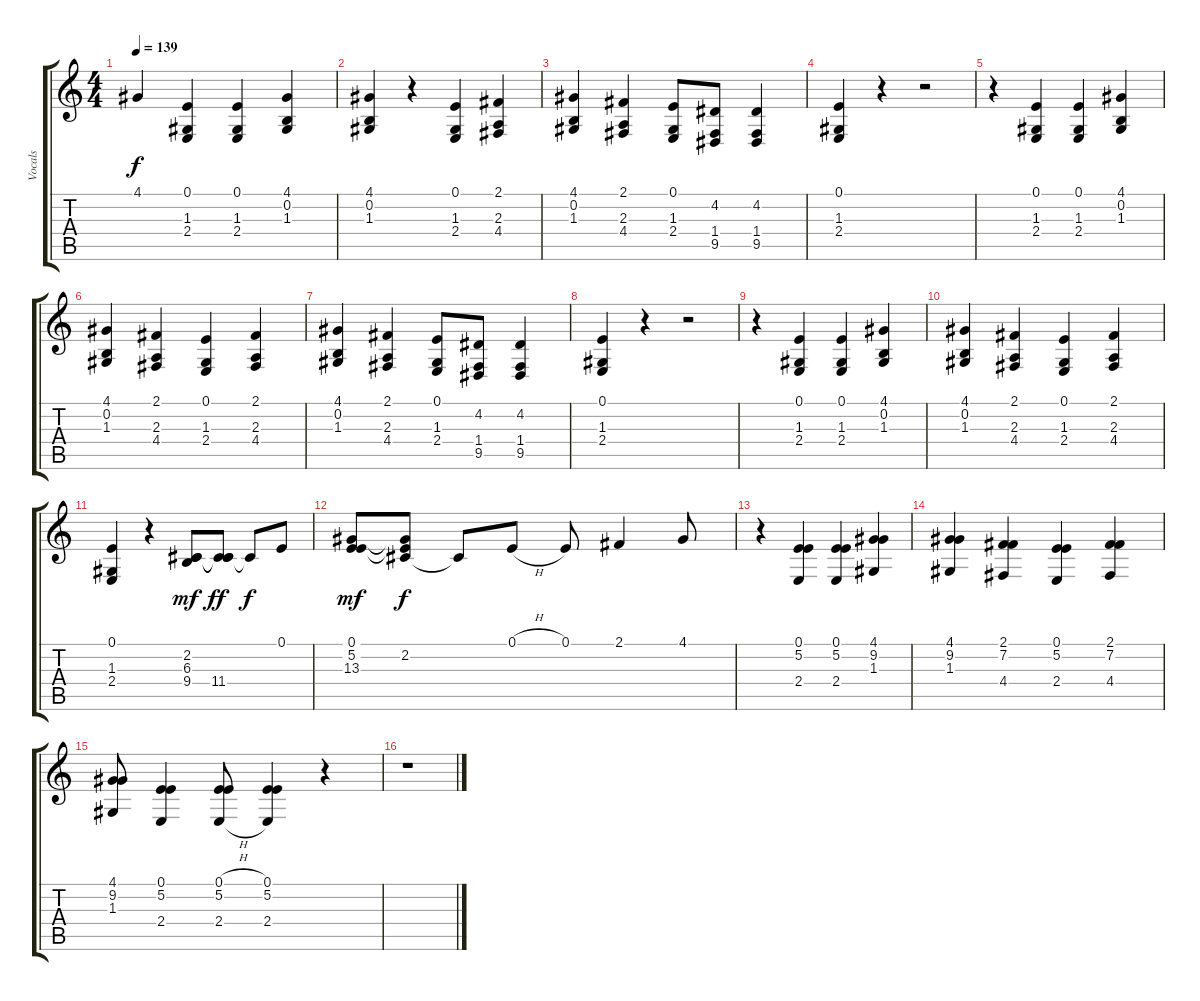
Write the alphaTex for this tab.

\track ("Vocals" "Vocals") {instrument flute}
\staff {score tabs}
\tuning (E4 B3 G3 D3 A2 E2) {hide}
\ts (4 4)
\tempo 139
\clef g2
\ks c
4.1{t}.4{dy f} (0.1 1.3 2.4).4 (0.1 1.3 2.4).4 (4.1 0.2 1.3).4 |
(4.1 0.2 1.3).4 r.4 (0.1 1.3 2.4).4 (2.1 2.3 4.4).4 |
(4.1 0.2 1.3).4 (2.1 2.3 4.4).4 (0.1 1.3 2.4).8 (4.2 1.4 9.5).8 (4.2 1.4 9.5).4 |
(0.1 1.3 2.4).4 r.4 r.2 |
r.4 (0.1 1.3 2.4).4 (0.1 1.3 2.4).4 (4.1 0.2 1.3).4 |
(4.1 0.2 1.3).4 (2.1 2.3 4.4).4 (0.1 1.3 2.4).4 (2.1 2.3 4.4).4 |
(4.1 0.2 1.3).4 (2.1 2.3 4.4).4 (0.1 1.3 2.4).8 (4.2 1.4 9.5).8 (4.2 1.4 9.5).4 |
(0.1 1.3 2.4).4 r.4 r.2 |
r.4 (0.1 1.3 2.4).4 (0.1 1.3 2.4).4 (4.1 0.2 1.3).4 |
(4.1 0.2 1.3).4 (2.1 2.3 4.4).4 (0.1 1.3 2.4).4 (2.1 2.3 4.4).4 |
(0.1 1.3 2.4).4 r.4 (2.2 6.3 9.4).8{dy mf} (2.2{t} 6.3{t} 11.4).8{dy ff} 11.4{t}.8{dy f} 0.1.8 |
(0.1 5.2 13.3).8{dy mf} (0.1{t} 2.2 13.3{t}).8{dy f} 2.2{t}.8 0.1{h}.8 0.1.8 2.1.4 4.1.8 |
r.4 (0.1 5.2 2.4).4 (0.1 5.2 2.4).4 (4.1 9.2 1.3).4 |
(4.1 9.2 1.3).4 (2.1 7.2 4.4).4 (0.1 5.2 2.4).4 (2.1 7.2 4.4).4 |
(4.1 9.2 1.3).8 (0.1 5.2 2.4).4 (0.1{h} 5.2 2.4{h}).8 (0.1 5.2 2.4).4 r.4 |
r.1
